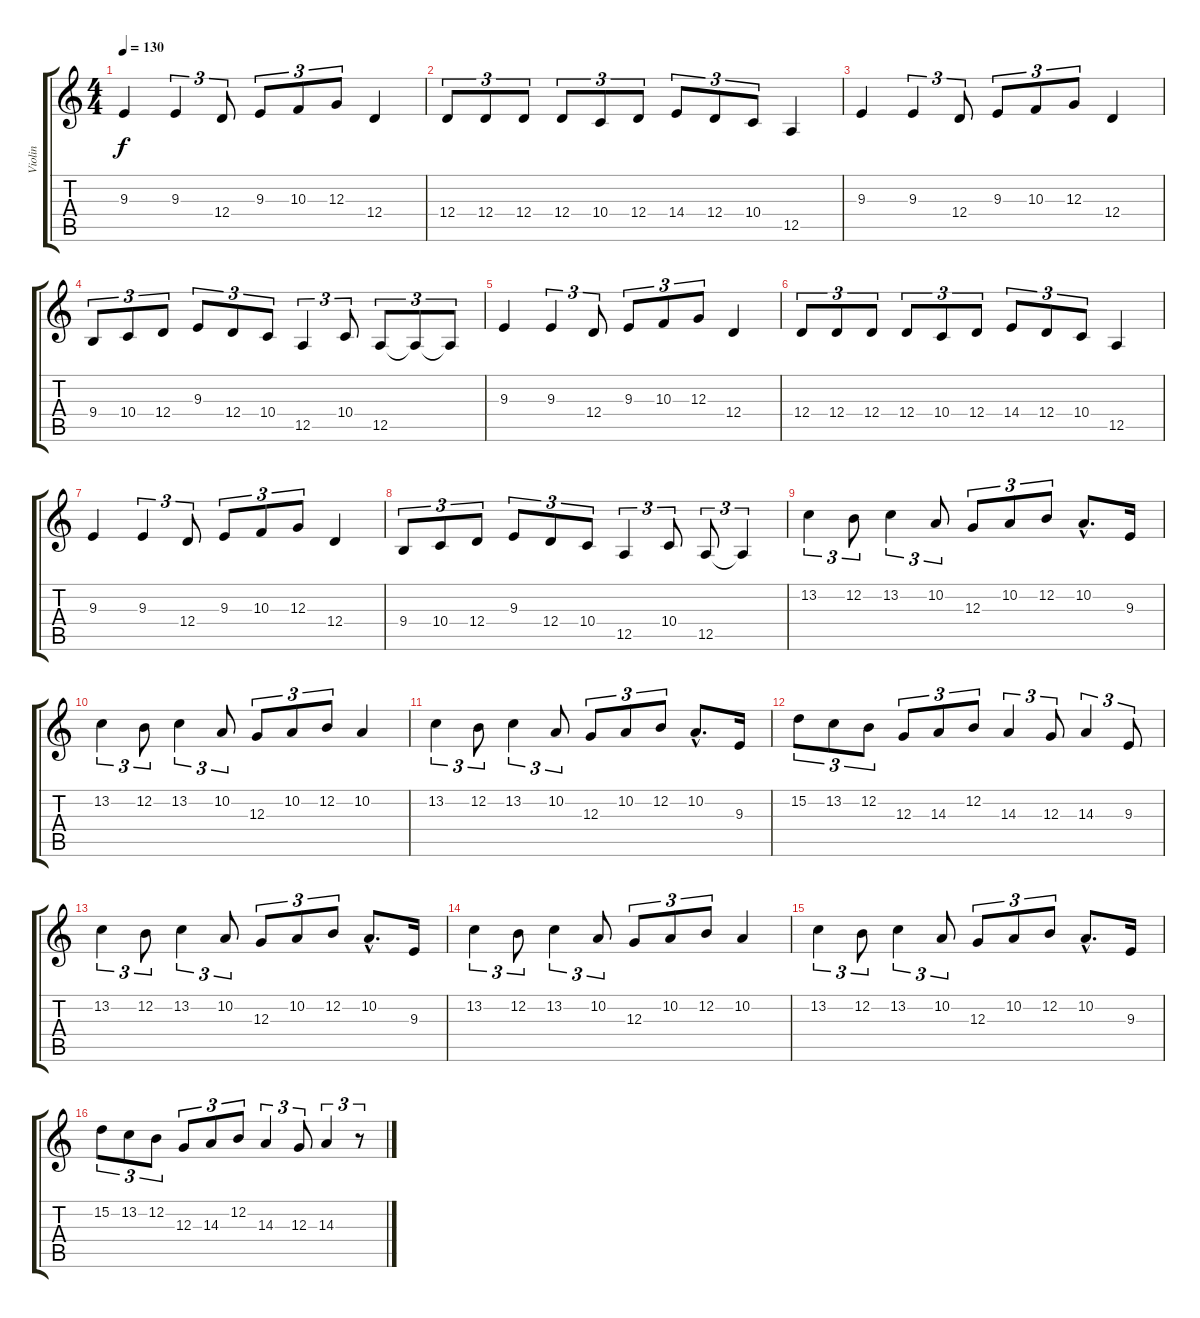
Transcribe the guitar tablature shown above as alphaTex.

\track ("Violin" "Violin") {instrument violin}
\staff {score tabs}
\tuning (E4 B3 G3 D3 A2 E2) {hide}
\ts (4 4)
\tempo 130
\clef g2
\ks c
9.3.4{dy f} 9.3.4{tu (3 2)} 12.4.8{tu (3 2)} 9.3.8{tu (3 2)} 10.3.8{tu (3 2)} 12.3.8{tu (3 2)} 12.4.4 |
12.4.8{tu (3 2)} 12.4.8{tu (3 2)} 12.4.8{tu (3 2)} 12.4.8{tu (3 2)} 10.4.8{tu (3 2)} 12.4.8{tu (3 2)} 14.4.8{tu (3 2)} 12.4.8{tu (3 2)} 10.4.8{tu (3 2)} 12.5.4 |
9.3.4 9.3.4{tu (3 2)} 12.4.8{tu (3 2)} 9.3.8{tu (3 2)} 10.3.8{tu (3 2)} 12.3.8{tu (3 2)} 12.4.4 |
9.4.8{tu (3 2)} 10.4.8{tu (3 2)} 12.4.8{tu (3 2)} 9.3.8{tu (3 2)} 12.4.8{tu (3 2)} 10.4.8{tu (3 2)} 12.5.4{tu (3 2)} 10.4.8{tu (3 2)} 12.5.8{tu (3 2)} 12.5{t}.8{tu (3 2)} 12.5{t}.8{tu (3 2)} |
9.3.4 9.3.4{tu (3 2)} 12.4.8{tu (3 2)} 9.3.8{tu (3 2)} 10.3.8{tu (3 2)} 12.3.8{tu (3 2)} 12.4.4 |
12.4.8{tu (3 2)} 12.4.8{tu (3 2)} 12.4.8{tu (3 2)} 12.4.8{tu (3 2)} 10.4.8{tu (3 2)} 12.4.8{tu (3 2)} 14.4.8{tu (3 2)} 12.4.8{tu (3 2)} 10.4.8{tu (3 2)} 12.5.4 |
9.3.4 9.3.4{tu (3 2)} 12.4.8{tu (3 2)} 9.3.8{tu (3 2)} 10.3.8{tu (3 2)} 12.3.8{tu (3 2)} 12.4.4 |
9.4.8{tu (3 2)} 10.4.8{tu (3 2)} 12.4.8{tu (3 2)} 9.3.8{tu (3 2)} 12.4.8{tu (3 2)} 10.4.8{tu (3 2)} 12.5.4{tu (3 2)} 10.4.8{tu (3 2)} 12.5.8{tu (3 2)} 12.5{t}.4{tu (3 2)} |
13.2.4{tu (3 2)} 12.2.8{tu (3 2)} 13.2.4{tu (3 2)} 10.2.8{tu (3 2)} 12.3.8{tu (3 2)} 10.2.8{tu (3 2)} 12.2.8{tu (3 2)} 10.2{hac}.8{d} 9.3.16 |
13.2.4{tu (3 2)} 12.2.8{tu (3 2)} 13.2.4{tu (3 2)} 10.2.8{tu (3 2)} 12.3.8{tu (3 2)} 10.2.8{tu (3 2)} 12.2.8{tu (3 2)} 10.2.4 |
13.2.4{tu (3 2)} 12.2.8{tu (3 2)} 13.2.4{tu (3 2)} 10.2.8{tu (3 2)} 12.3.8{tu (3 2)} 10.2.8{tu (3 2)} 12.2.8{tu (3 2)} 10.2{hac}.8{d} 9.3.16 |
15.2.8{tu (3 2)} 13.2.8{tu (3 2)} 12.2.8{tu (3 2)} 12.3.8{tu (3 2)} 14.3.8{tu (3 2)} 12.2.8{tu (3 2)} 14.3.4{tu (3 2)} 12.3.8{tu (3 2)} 14.3.4{tu (3 2)} 9.3.8{tu (3 2)} |
13.2.4{tu (3 2)} 12.2.8{tu (3 2)} 13.2.4{tu (3 2)} 10.2.8{tu (3 2)} 12.3.8{tu (3 2)} 10.2.8{tu (3 2)} 12.2.8{tu (3 2)} 10.2{hac}.8{d} 9.3.16 |
13.2.4{tu (3 2)} 12.2.8{tu (3 2)} 13.2.4{tu (3 2)} 10.2.8{tu (3 2)} 12.3.8{tu (3 2)} 10.2.8{tu (3 2)} 12.2.8{tu (3 2)} 10.2.4 |
13.2.4{tu (3 2)} 12.2.8{tu (3 2)} 13.2.4{tu (3 2)} 10.2.8{tu (3 2)} 12.3.8{tu (3 2)} 10.2.8{tu (3 2)} 12.2.8{tu (3 2)} 10.2{hac}.8{d} 9.3.16 |
15.2.8{tu (3 2)} 13.2.8{tu (3 2)} 12.2.8{tu (3 2)} 12.3.8{tu (3 2)} 14.3.8{tu (3 2)} 12.2.8{tu (3 2)} 14.3.4{tu (3 2)} 12.3.8{tu (3 2)} 14.3.4{tu (3 2)} r.8{tu (3 2)}
